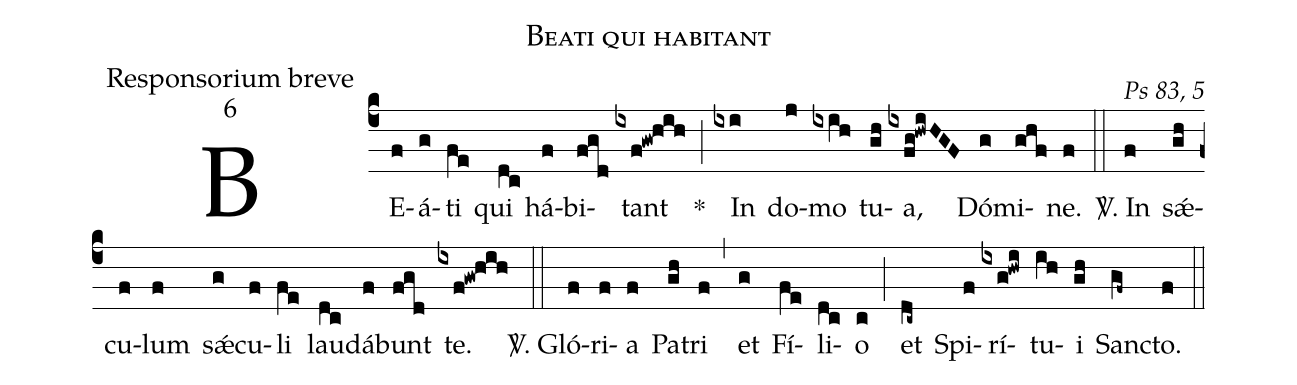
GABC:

name:Beati qui habitant;
office-part:Responsorium breve;
mode:6;
commentary:Ps 83, 5;
%%
(c4) BE(f)á(g)ti(fe) qui(dc) há(f)bi(fgd)tant(ixf!gw!hih) *(;) In(ixi) do(j)mo(ixih) tu(gh)a,(ixfg!hwiHGF) Dó(g)mi(ghf)ne.(f) (::) <sp>V/</sp>. In(f) s<sp>'ae</sp>(gh)cu(f)lum(f) s<sp>'ae</sp>(g)cu(f)li(fe) lau(dc)dá(f)bunt(fgd) te.(ixf!gw!hih) (::) <sp>V/</sp>. Gló(f)ri(f)a(f) Pa(gh)tri(f) (,) et(g) Fí(fe)li(dc)o(c) (;) et(dc~) Spi(f)rí(ixg!hwi)tu(ih)i(gh) Sanc(gf~)to.(f) (::)
